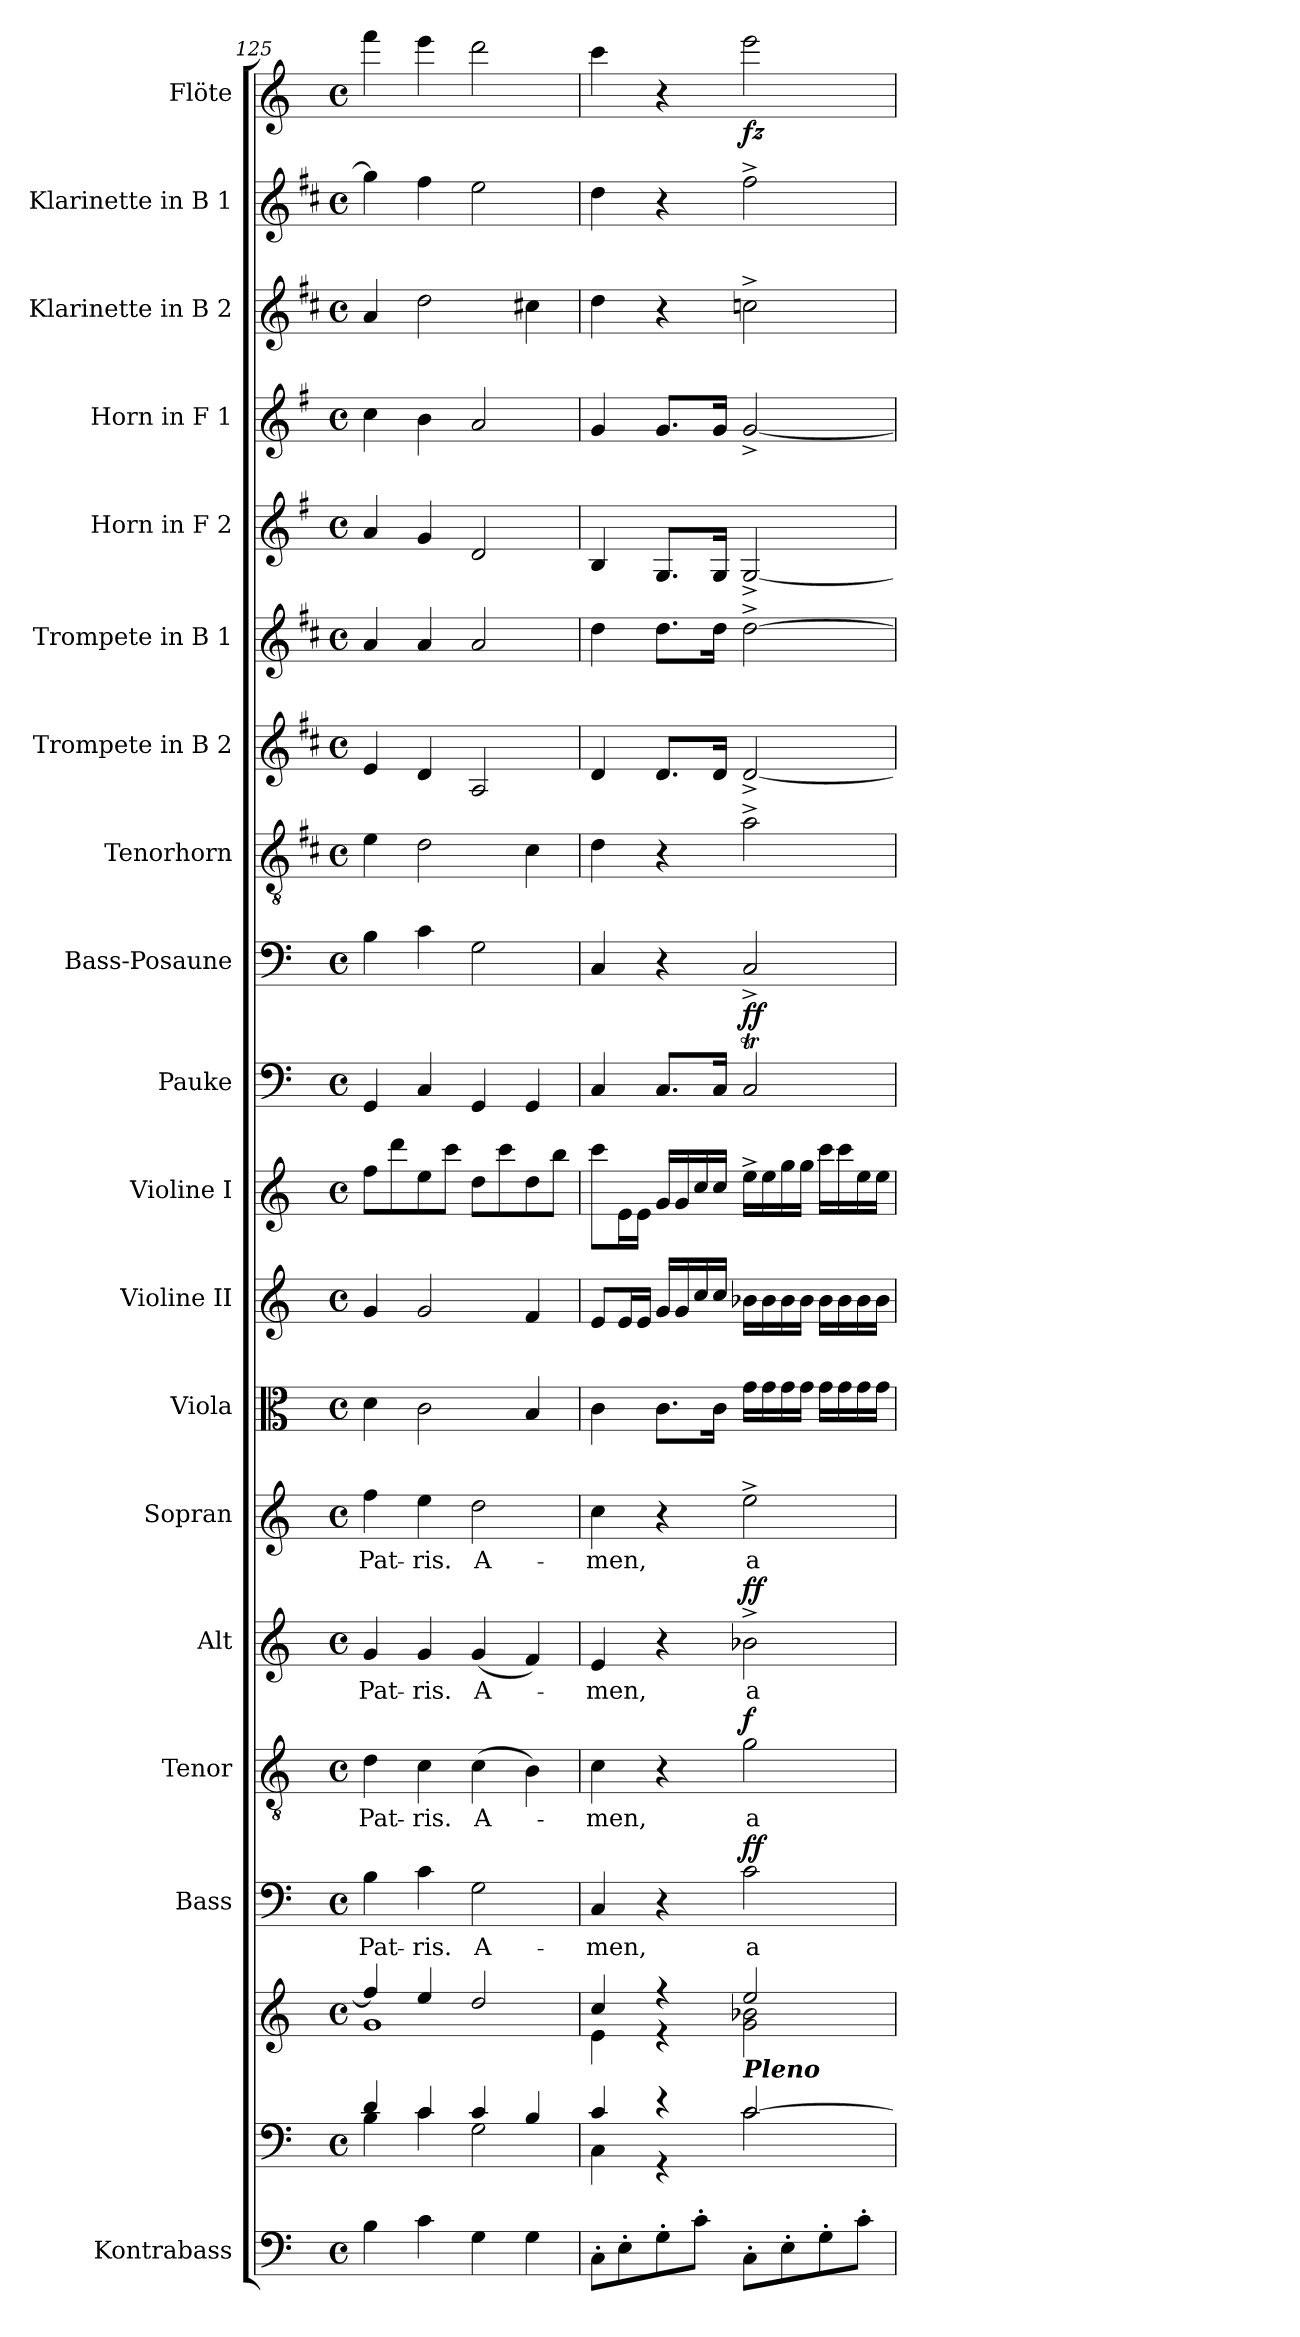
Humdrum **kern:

**kern	**kern	**kern	**kern	**text	**dynam	**kern	**text	**dynam	**kern	**text	**dynam	**kern	**text	**kern	**kern	**kern	**kern	**kern	**dynam	**kern	**kern	**kern	**kern	**kern	**kern	**kern	**kern	**dynam
*part19	*part18	*part18	*part17	*part17	*part17	*part16	*part16	*part16	*part15	*part15	*part15	*part14	*part14	*part13	*part12	*part11	*part10	*part9	*part9	*part8	*part7	*part6	*part5	*part4	*part3	*part2	*part1	*part1
*staff20	*staff19	*staff18	*staff17	*staff17	*staff17	*staff16	*staff16	*staff16	*staff15	*staff15	*staff15	*staff14	*staff14	*staff13	*staff12	*staff11	*staff10	*staff9	*staff9	*staff8	*staff7	*staff6	*staff5	*staff4	*staff3	*staff2	*staff1	*staff1
*I"Kontrabass	*	*	*I"Bass	*	*	*I"Tenor	*	*	*I"Alt	*	*	*I"Sopran	*	*I"Viola	*I"Violine II	*I"Violine I	*I"Pauke	*I"Bass-Posaune	*	*I"Tenorhorn	*I"Trompete in B 2	*I"Trompete in B 1	*I"Horn in F 2	*I"Horn in F 1	*I"Klarinette in B 2	*I"Klarinette in B 1	*I"Flöte	*
*I'Kb.	*	*	*I'B	*	*	*I'T	*	*	*I'A	*	*	*I'S	*	*I'Vla.	*I'Vl. II	*I'Vl. I	*I'Pk.	*I'B. Pos.	*	*I'T	*	*	*I'Hrn. 2	*I'Hrn. 1	*	*	*I'Fl.	*
*clefF4	*clefF4	*clefG2	*clefF4	*	*	*clefGv2	*	*	*clefG2	*	*	*clefG2	*	*clefC3	*clefG2	*clefG2	*clefF4	*clefF4	*	*clefGv2	*clefG2	*clefG2	*clefG2	*clefG2	*clefG2	*clefG2	*clefG2	*
*ITrd7c12	*	*	*	*	*	*	*	*	*	*	*	*	*	*	*	*	*	*	*	*ITrd1c2	*ITrd1c2	*ITrd1c2	*ITrd4c7	*ITrd4c7	*ITrd1c2	*ITrd1c2	*	*
*k[]	*k[]	*k[]	*k[]	*	*	*k[]	*	*	*k[]	*	*	*k[]	*	*k[]	*k[]	*k[]	*k[]	*k[]	*	*k[]	*k[]	*k[]	*k[]	*k[]	*k[]	*k[]	*k[]	*
*C:	*C:	*C:	*C:	*	*	*C:	*	*	*C:	*	*	*C:	*	*C:	*C:	*C:	*C:	*C:	*	*C:	*C:	*C:	*C:	*C:	*C:	*C:	*C:	*
*M4/4	*M4/4	*M4/4	*M4/4	*	*	*M4/4	*	*	*M4/4	*	*	*M4/4	*	*M4/4	*M4/4	*M4/4	*M4/4	*M4/4	*	*M4/4	*M4/4	*M4/4	*M4/4	*M4/4	*M4/4	*M4/4	*M4/4	*
*met(c)	*met(c)	*met(c)	*met(c)	*	*	*met(c)	*	*	*met(c)	*	*	*met(c)	*	*met(c)	*met(c)	*met(c)	*met(c)	*met(c)	*	*met(c)	*met(c)	*met(c)	*met(c)	*met(c)	*met(c)	*met(c)	*met(c)	*
=125	=125	=125	=125	=125	=125	=125	=125	=125	=125	=125	=125	=125	=125	=125	=125	=125	=125	=125	=125	=125	=125	=125	=125	=125	=125	=125	=125	=125
*	*^	*^	*	*	*	*	*	*	*	*	*	*	*	*	*	*	*	*	*	*	*	*	*	*	*	*	*	*
!	!	!	!	!	!	!LO:LY:b	!	!	!LO:LY:b	!	!	!LO:LY:b	!	!	!LO:LY:b	!	!	!	!	!	!	!	!	!	!	!	!	!	!	!
4BB\	4d/	4B\	4ff/]	1g	4B\	Pat-	.	4d\	Pat-	.	4g/	Pat-	.	4ff\	Pat-	4d\	4g/	8ff\L	4GG/	4B\	.	4d\	4d/	4g/	4d/	4f\	4g/	4ff\]	4fff\	.
.	.	.	.	.	.	.	.	.	.	.	.	.	.	.	.	.	.	8ddd\	.	.	.	.	.	.	.	.	.	.	.	.
!	!	!	!	!	!	!LO:LY:b	!	!	!LO:LY:b	!	!	!LO:LY:b	!	!	!LO:LY:b	!	!	!	!	!	!	!	!	!	!	!	!	!	!	!
4C\	4c/	4c\	4ee/	.	4c\	-ris.	.	4c\	-ris.	.	4g/	-ris.	.	4ee\	-ris.	2c\	2g/	8ee\	4C/	4c\	.	2c\	4c/	4g/	4c/	4e\	2cc\	4ee\	4eee\	.
.	.	.	.	.	.	.	.	.	.	.	.	.	.	.	.	.	.	8ccc\J	.	.	.	.	.	.	.	.	.	.	.	.
!	!	!	!	!	!	!LO:LY:b	!	!	!LO:LY:b	!	!	!LO:LY:b	!	!	!LO:LY:b	!	!	!	!	!	!	!	!	!	!	!	!	!	!	!
4GG\	4c/	2G\	2dd/	.	2G\	A-	.	(>4c\	A-	.	(<4g/	A-	.	2dd\	A-	.	.	8dd\L	4GG/	2G\	.	.	2G/	2g/	2G/	2d/	.	2dd\	2ddd\	.
.	.	.	.	.	.	.	.	.	.	.	.	.	.	.	.	.	.	8ccc\	.	.	.	.	.	.	.	.	.	.	.	.
4GG\	4B/	.	.	.	.	.	.	4B\)	.	.	4f/)	.	.	.	.	4B/	4f/	8dd\	4GG/	.	.	4B\	.	.	.	.	4bn\	.	.	.
.	.	.	.	.	.	.	.	.	.	.	.	.	.	.	.	.	.	8bb\J	.	.	.	.	.	.	.	.	.	.	.	.
=126	=126	=126	=126	=126	=126	=126	=126	=126	=126	=126	=126	=126	=126	=126	=126	=126	=126	=126	=126	=126	=126	=126	=126	=126	=126	=126	=126	=126	=126	=126
!	!	!	!	!	!	!LO:LY:b	!	!	!LO:LY:b	!	!	!LO:LY:b	!	!	!LO:LY:b	!	!	!	!	!	!	!	!	!	!	!	!	!	!	!
8CC'>\L	4c/	4C\	4cc/	4e\	4C/	-men,	.	4c\	-men,	.	4e/	-men,	.	4cc\	-men,	4c\	8e/L	8ccc\L	4C/	4C/	.	4c\	4c/	4cc\	4E/	4c/	4cc\	4cc\	4ccc\	.
8EE'>\	.	.	.	.	.	.	.	.	.	.	.	.	.	.	.	.	16e/L	16e\L	.	.	.	.	.	.	.	.	.	.	.	.
.	.	.	.	.	.	.	.	.	.	.	.	.	.	.	.	.	16e/JJ	16e\JJ	.	.	.	.	.	.	.	.	.	.	.	.
8GG'>\	4r	4r	4r	4r	4r	.	.	4r	.	.	4r	.	.	4r	.	8.c\L	16g/LL	16g/LL	8.C/L	4r	.	4r	8.c/L	8.cc\L	8.C/L	8.c/L	4r	4r	4r	.
.	.	.	.	.	.	.	.	.	.	.	.	.	.	.	.	.	16g/	16g/	.	.	.	.	.	.	.	.	.	.	.	.
8C'>\J	.	.	.	.	.	.	.	.	.	.	.	.	.	.	.	.	16cc/	16cc/	.	.	.	.	.	.	.	.	.	.	.	.
.	.	.	.	.	.	.	.	.	.	.	.	.	.	.	.	16c\Jk	16cc/JJ	16cc/JJ	16C/Jk	.	.	.	16c/Jk	16cc\Jk	16C/Jk	16c/Jk	.	.	.	.
!	!	!	!LO:TX:b:Bi:t=Pleno	!	!	!	!	!	!	!	!	!	!	!	!	!	!	!	!	!	!	!	!	!	!	!	!	!	!	!
!	!	!	!	!	!	!LO:LY:b	!LO:DY:a	!	!LO:LY:b	!LO:DY:a	!	!LO:LY:b	!LO:DY:a	!	!LO:LY:b	!	!	!	!	!	!LO:DY:b	!	!	!	!	!	!	!	!	!LO:DY:b
8CC'>\L	[>2c/	2c\	2ee/	2g\ 2b-X\	2c\	a-	ff	2g\	a-	f	2b-X^>\	a-	ff	2ee^>\	a-	16g\LL	16b-X\LL	16ee^>\LL	2CT/	2C^</	ff	2g^>\	[2c^</	[2cc^>\	[2C^</	[2c^</	2b-X^>\	2ee^>\	2eee\	fz
.	.	.	.	.	.	.	.	.	.	.	.	.	.	.	.	16g\	16b-\	16ee\	.	.	.	.	.	.	.	.	.	.	.	.
8EE'>\	.	.	.	.	.	.	.	.	.	.	.	.	.	.	.	16g\	16b-\	16gg\	.	.	.	.	.	.	.	.	.	.	.	.
.	.	.	.	.	.	.	.	.	.	.	.	.	.	.	.	16g\JJ	16b-\JJ	16gg\JJ	.	.	.	.	.	.	.	.	.	.	.	.
8GG'>\	.	.	.	.	.	.	.	.	.	.	.	.	.	.	.	16g\LL	16b-\LL	16ccc\LL	.	.	.	.	.	.	.	.	.	.	.	.
.	.	.	.	.	.	.	.	.	.	.	.	.	.	.	.	16g\	16b-\	16ccc\	.	.	.	.	.	.	.	.	.	.	.	.
8C'>\J	.	.	.	.	.	.	.	.	.	.	.	.	.	.	.	16g\	16b-\	16ee\	.	.	.	.	.	.	.	.	.	.	.	.
.	.	.	.	.	.	.	.	.	.	.	.	.	.	.	.	16g\JJ	16b-\JJ	16ee\JJ	.	.	.	.	.	.	.	.	.	.	.	.
*	*v	*v	*	*	*	*	*	*	*	*	*	*	*	*	*	*	*	*	*	*	*	*	*	*	*	*	*	*	*	*
*	*	*v	*v	*	*	*	*	*	*	*	*	*	*	*	*	*	*	*	*	*	*	*	*	*	*	*	*	*	*
=	=	=	=	=	=	=	=	=	=	=	=	=	=	=	=	=	=	=	=	=	=	=	=	=	=	=	=	=
*-	*-	*-	*-	*-	*-	*-	*-	*-	*-	*-	*-	*-	*-	*-	*-	*-	*-	*-	*-	*-	*-	*-	*-	*-	*-	*-	*-	*-
